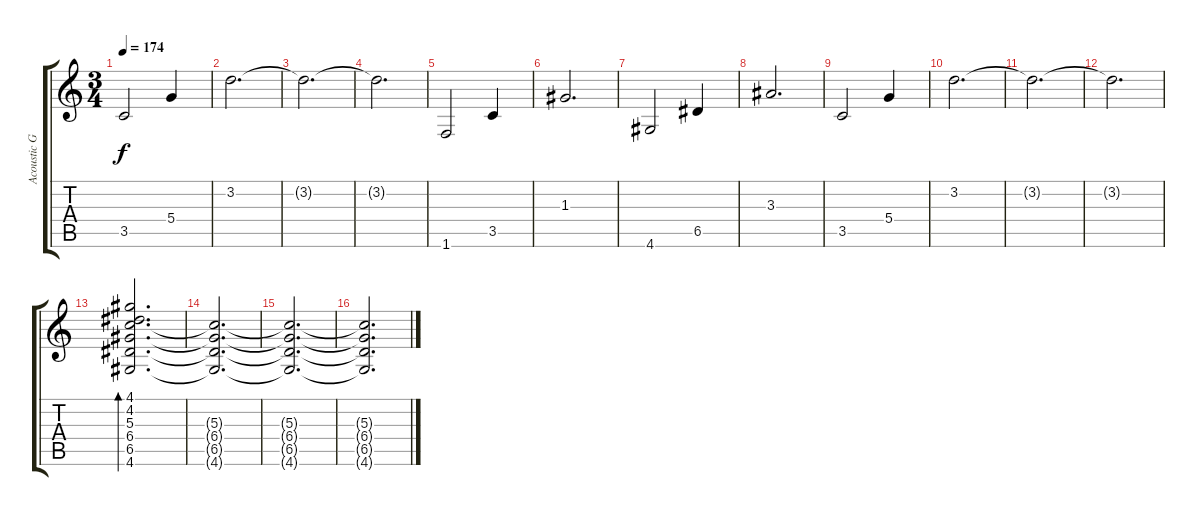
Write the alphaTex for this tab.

\track ("Acoustic Guitar (Rudolf/Matthias)" "Acoustic G") {instrument acousticguitarsteel}
\staff {score tabs}
\tuning (E4 B3 G3 D3 A2 E2) {hide}
\ts (3 4)
\tempo 174
\clef g2
\ks c
3.5.2{dy f} 5.4.4 |
3.2.2{d} |
3.2{t}.2{d} |
3.2{t}.2{d} |
1.6.2 3.5.4 |
1.3.2{d} |
4.6.2 6.5.4 |
3.3.2{d} |
3.5.2 5.4.4 |
3.2.2{d} |
3.2{t}.2{d} |
3.2{t}.2{d} |
(4.1 4.2 5.3 6.4 6.5 4.6).2{d bd 240} |
(5.3{t} 6.4{t} 6.5{t} 4.6{t}).2{d} |
(5.3{t} 6.4{t} 6.5{t} 4.6{t}).2{d} |
(5.3{t} 6.4{t} 6.5{t} 4.6{t}).2{d}
